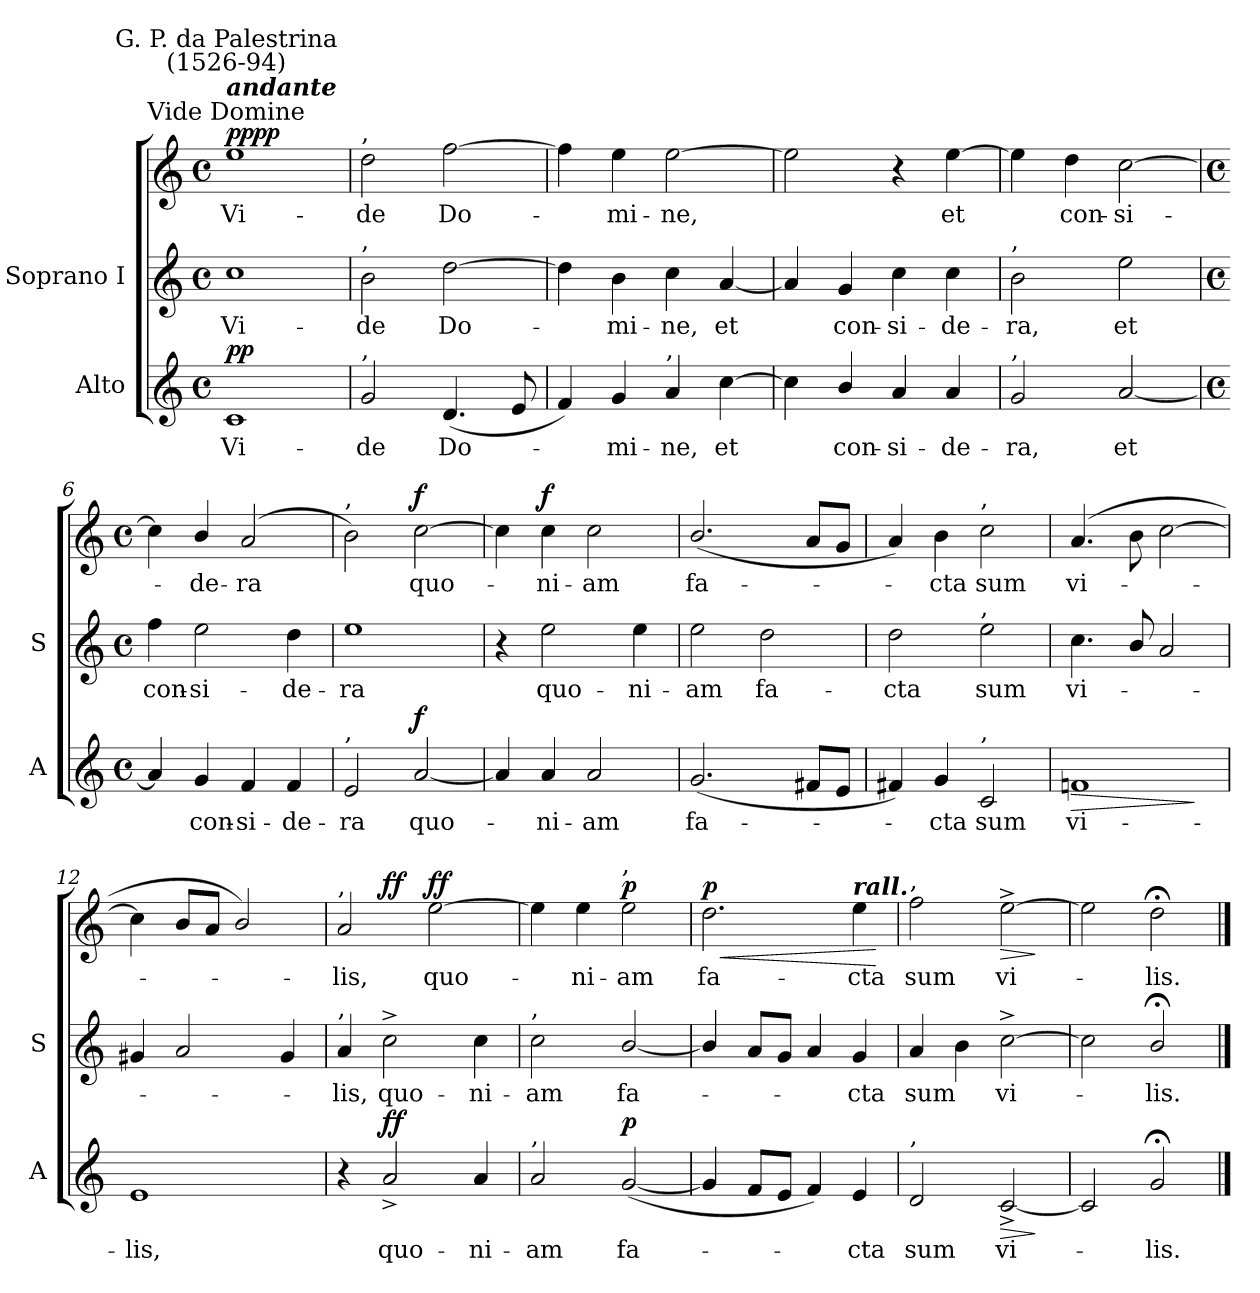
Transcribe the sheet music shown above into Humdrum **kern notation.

**kern	**text	**dynam	**kern	**text	**kern	**text	**dynam
*part2	*part2	*part2	*part1	*part1	*part1	*part1	*part1
*staff3	*staff3	*staff3	*staff2	*staff2	*staff1	*staff1	*staff1/2
*I"Alto	*	*	*I"Soprano I	*	*	*	*
*I'A	*	*	*I'S	*	*	*	*
*clefG2	*	*	*clefG2	*	*clefG2	*	*
*k[]	*	*	*k[]	*	*k[]	*	*
*C:	*	*	*C:	*	*C:	*	*
*M4/4	*	*	*M4/4	*	*M4/4	*	*
*met(c)	*	*	*met(c)	*	*met(c)	*	*
=1	=1	=1	=1	=1	=1	=1	=1
!	!	!	!	!	!LO:TX:a:cj:t=Vide Domine	!	!
!	!	!	!	!	!LO:TX:a:Bi:t=andante	!	!
!	!	!	!	!	!LO:TX:a:cj:t=G. P. da Palestrina\n(1526-94)	!	!
!	!LO:LY:b	!LO:DY:b	!	!LO:LY:b	!	!LO:LY:b	!LO:DY:b=2
!	!	!	!	!	!	!	!LO:DY:n=1:b
1c	Vi-	pp	1cc	-Vi-	1ee	Vi-	pp pp
=2	=2	=2	=2	=2	=2	=2	=2
!	!	!	!	!	!LO:TX:a:t=,	!	!
!	!	!	!LO:TX:a:t=,	!	!	!	!
!LO:TX:a:t=,	!	!	!	!	!	!	!
!	!LO:LY:b	!	!	!LO:LY:b	!	!LO:LY:b	!
2g	-de	.	2b	de	2dd	-de	.
!	!LO:LY:b	!	!	!LO:LY:b	!	!LO:LY:b	!
(<4.d	Do-	.	[2dd	Do-	[2ff	Do-	.
8e	.	.	.	.	.	.	.
=3	=3	=3	=3	=3	=3	=3	=3
4f)	.	.	4dd]	.	4ff]	.	.
!	!LO:LY:b	!	!	!LO:LY:b	!	!LO:LY:b	!
4g	mi-	.	4b	mi-	4ee	mi-	.
!LO:TX:a:t=,	!	!	!	!	!	!	!
!	!LO:LY:b	!	!	!LO:LY:b	!	!LO:LY:b	!
4a	-ne,	.	4cc	-ne,	[2ee	-ne,	.
!	!LO:LY:b	!	!	!LO:LY:b	!	!	!
[4cc	et	.	[4a	et	.	.	.
=4	=4	=4	=4	=4	=4	=4	=4
4cc]	.	.	4a]	.	2ee]	.	.
!	!LO:LY:b	!	!	!LO:LY:b	!	!	!
4b/	con-	.	4g	con-	.	.	.
!	!LO:LY:b	!	!	!LO:LY:b	!	!	!
4a	-si-	.	4cc	-si-	4r	.	.
!	!LO:LY:b	!	!	!LO:LY:b	!	!LO:LY:b	!
4a	-de-	.	4cc	-de-	[4ee	et	.
=5	=5	=5	=5	=5	=5	=5	=5
!	!	!	!LO:TX:a:t=,	!	!	!	!
!LO:TX:a:t=,	!	!	!	!	!	!	!
!	!LO:LY:b	!	!	!LO:LY:b	!	!	!
2g	-ra,	.	2b	ra,	4ee]	.	.
!	!	!	!	!	!	!LO:LY:b	!
.	.	.	.	.	4dd	-con-	.
!	!LO:LY:b	!	!	!LO:LY:b	!	!LO:LY:b	!
[2a	et	.	2ee	et	[2cc	-si-	.
!!LO:LB:g=z
=6	=6	=6	=6	=6	=6	=6	=6
*M4/4	*	*	*M4/4	*	*M4/4	*	*
*met(c)	*	*	*met(c)	*	*met(c)	*	*
!	!	!	!	!LO:LY:b	!	!	!
4a]	.	.	4ff	con-	4cc]	.	.
!	!LO:LY:b	!	!	!LO:LY:b	!	!LO:LY:b	!
4g	con-	.	2ee	-si-	4b/	de-	.
!	!LO:LY:b	!	!	!	!	!LO:LY:b	!
4f	-si-	.	.	.	(<2a	-ra	.
!	!LO:LY:b	!	!	!LO:LY:b	!	!	!
4f	-de-	.	4dd	-de-	.	.	.
=7	=7	=7	=7	=7	=7	=7	=7
!	!	!	!	!	!LO:TX:a:t=,	!	!
!LO:TX:a:t=,	!	!	!	!	!	!	!
!	!LO:LY:b	!	!	!LO:LY:b	!	!	!
2e	-ra	.	1ee	ra	2b)	.	.
!	!LO:LY:b	!LO:DY:b	!	!	!	!LO:LY:b	!LO:DY:b
[2a	quo-	f	.	.	[2cc	-quo-	f
=8	=8	=8	=8	=8	=8	=8	=8
4a]	.	.	4r	.	4cc]	.	.
!	!LO:LY:b	!	!	!LO:LY:b	!	!LO:LY:b	!LO:DY:b=2
4a	ni-	.	2ee	quo-	4cc	ni-	f
!	!LO:LY:b	!	!	!	!	!LO:LY:b	!
2a	-am	.	.	.	2cc	-am	.
!	!	!	!	!LO:LY:b	!	!	!
.	.	.	4ee	-ni-	.	.	.
=9	=9	=9	=9	=9	=9	=9	=9
!	!LO:LY:b	!	!	!LO:LY:b	!	!LO:LY:b	!
(<2.g	fa-	.	2ee	am	(<2.b/	-fa-	.
!	!	!	!	!LO:LY:b	!	!	!
.	.	.	2dd	fa-	.	.	.
8f#XL	.	.	.	.	8aL	.	.
8eJ	.	.	.	.	8gJ	.	.
=10	=10	=10	=10	=10	=10	=10	=10
!	!	!	!	!LO:LY:b	!	!	!
4f#X)	.	.	2dd	cta	4a)	.	.
!	!LO:LY:b	!	!	!	!	!LO:LY:b	!
4g	cta	.	.	.	4b	-cta	.
!	!	!	!	!	!LO:TX:a:t=,	!	!
!	!	!	!LO:TX:a:t=,	!	!	!	!
!LO:TX:a:t=,	!	!	!	!	!	!	!
!	!LO:LY:b	!	!	!LO:LY:b	!	!LO:LY:b	!
2c	sum	.	2ee	sum	2cc	sum	.
=11	=11	=11	=11	=11	=11	=11	=11
!	!LO:LY:b	!LO:HP:b	!	!LO:LY:b	!	!LO:LY:b	!
1fn	vi-	>	4.cc	vi-	(<4.a	vi-	.
.	.	.	8b/	.	8b	.	.
.	.	.	2a	.	[2cc	.	.
.	.	]	.	.	.	.	.
!!LO:LB:g=z
=12	=12	=12	=12	=12	=12	=12	=12
!	!LO:LY:b	!	!	!	!	!	!
1e	-lis,	.	4g#X	.	4cc]	.	.
.	.	.	2a	.	8bL	.	.
.	.	.	.	.	8aJ	.	.
.	.	.	.	.	2b/)	.	.
.	.	.	4g#	.	.	.	.
=13	=13	=13	=13	=13	=13	=13	=13
!	!	!	!	!	!LO:TX:a:t=,	!	!
!	!	!	!LO:TX:a:t=,	!	!	!	!
!	!	!	!	!LO:LY:b	!	!LO:LY:b	!
4r	.	.	4a	lis,	2a	lis,	.
!	!LO:LY:b	!LO:DY:b	!	!LO:LY:b	!	!	!LO:DY:b=2
2a^	quo-	ff	2cc^	quo-	.	.	ff
!	!	!	!	!	!	!LO:LY:b	!LO:DY:b
.	.	.	.	.	[2ee	quo-	ff
!	!LO:LY:b	!	!	!LO:LY:b	!	!	!
4a	-ni-	.	4cc	-ni-	.	.	.
=14	=14	=14	=14	=14	=14	=14	=14
!	!	!	!LO:TX:a:t=,	!	!	!	!
!LO:TX:a:t=,	!	!	!	!	!	!	!
!	!LO:LY:b	!	!	!LO:LY:b	!	!	!
2a	-am	.	2cc	am	4ee]	.	.
!	!	!	!	!	!	!LO:LY:b	!
.	.	.	.	.	4ee	-ni-	.
!	!	!	!	!	!LO:TX:a:t=,	!	!
!	!LO:LY:b	!LO:DY:b	!	!LO:LY:b	!	!LO:LY:b	!LO:DY:b=2
(<[2g	fa-	p	[2b/	fa-	2ee	-am	p
=15	=15	=15	=15	=15	=15	=15	=15
!	!	!	!	!	!	!LO:LY:b	!LO:HP:b
!	!	!	!	!	!	!	!LO:DY:n=1:b
4g]	.	.	4b/]	.	2.dd	fa-	< p
8fL	.	.	8aL	.	.	.	.
8eJ	.	.	8gJ	.	.	.	.
4f)	.	.	4a	.	.	.	.
!	!	!	!	!	!LO:TX:a:Bi:t=rall.	!	!
!	!LO:LY:b	!	!	!LO:LY:b	!	!LO:LY:b	!
4e	cta	.	4g	cta	4ee	-cta	.
.	.	.	.	.	.	.	[
=16	=16	=16	=16	=16	=16	=16	=16
!	!	!	!	!	!LO:TX:a:t=,	!	!
!LO:TX:a:t=,	!	!	!	!	!	!	!
!	!LO:LY:b	!	!	!LO:LY:b	!	!LO:LY:b	!
2d	sum	.	4a	sum	2ff	sum	.
.	.	.	4b	.	.	.	.
!	!LO:LY:b	!LO:HP:b	!	!LO:LY:b	!	!LO:LY:b	!LO:HP:b
[2c^	vi-	>	[2cc^	vi-	[2ee^	vi-	>
.	.	]	.	.	.	.	]
=17	=17	=17	=17	=17	=17	=17	=17
2c]	.	.	2cc]	.	2ee]	.	.
!	!LO:LY:b	!	!	!LO:LY:b	!	!LO:LY:b	!
2g;<	lis.	.	2b;</	lis.	2dd;<	lis.	.
==	==	==	==	==	==	==	==
*-	*-	*-	*-	*-	*-	*-	*-
